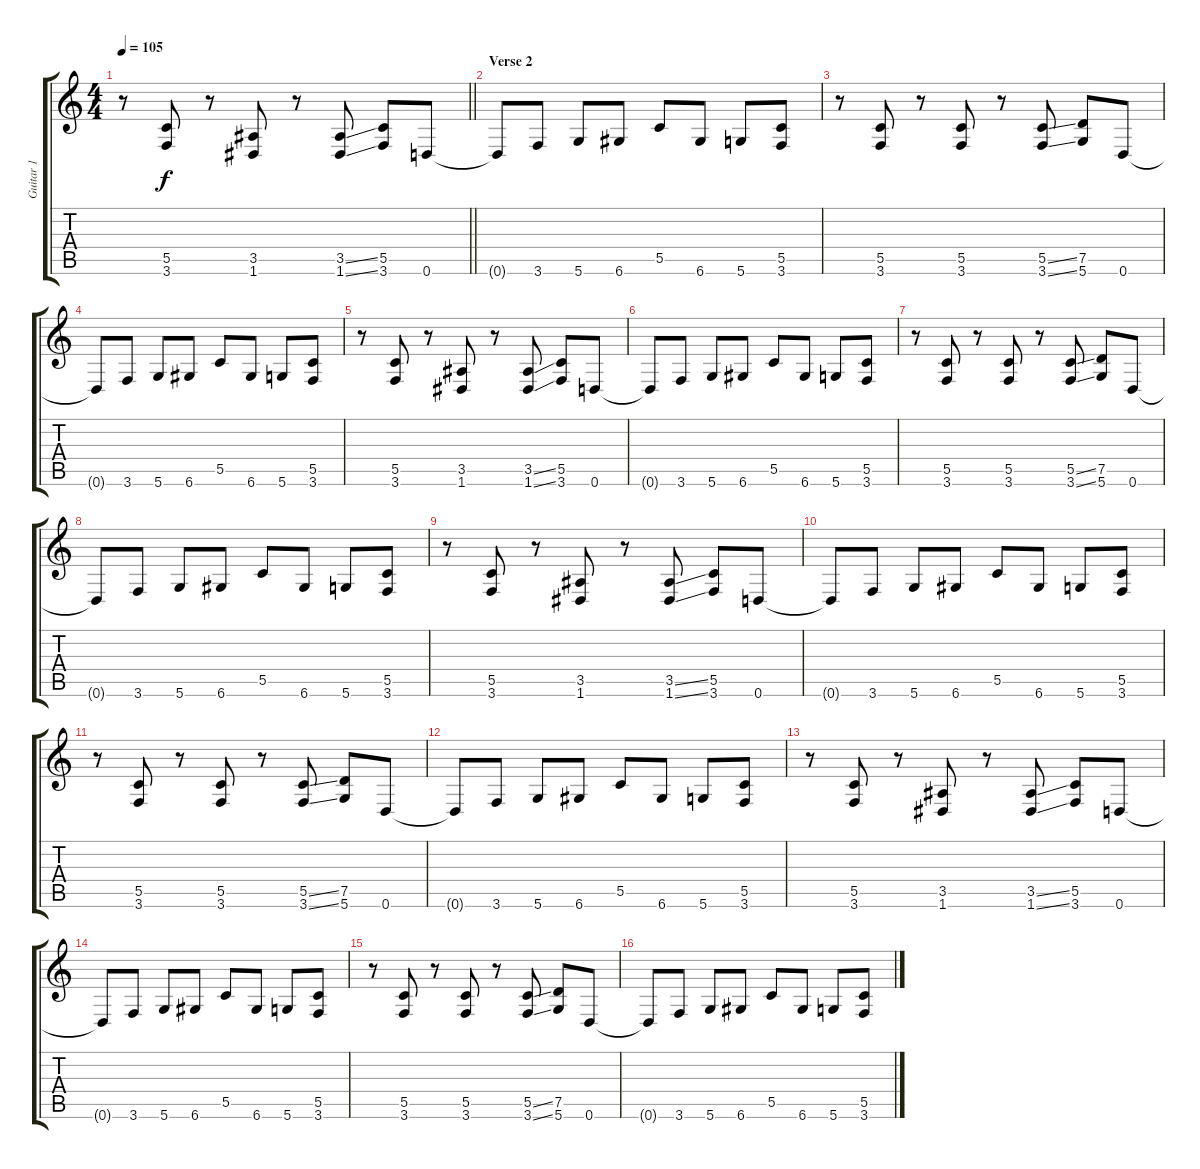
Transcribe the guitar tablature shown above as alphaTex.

\track ("Guitar 1" "Guitar 1") {instrument distortionguitar}
\staff {score tabs}
\tuning (D4 A3 F3 C3 G2 D2) {hide}
\ts (4 4)
\tempo 105
\clef g2
\barLineRight lightlight
\ks c
r.8{dy f} (5.5 3.6).8 r.8 (3.5 1.6).8 r.8 (3.5{ss} 1.6{ss}).8 (5.5 3.6).8 0.6.8 |
\section ("" "Verse 2")
0.6{t}.8 3.6.8 5.6.8 6.6.8 5.5.8 6.6.8 5.6.8 (5.5 3.6).8 |
r.8 (5.5 3.6).8 r.8 (5.5 3.6).8 r.8 (5.5{ss} 3.6{ss}).8 (7.5 5.6).8 0.6.8 |
0.6{t}.8 3.6.8 5.6.8 6.6.8 5.5.8 6.6.8 5.6.8 (5.5 3.6).8 |
r.8 (5.5 3.6).8 r.8 (3.5 1.6).8 r.8 (3.5{ss} 1.6{ss}).8 (5.5 3.6).8 0.6.8 |
0.6{t}.8 3.6.8 5.6.8 6.6.8 5.5.8 6.6.8 5.6.8 (5.5 3.6).8 |
r.8 (5.5 3.6).8 r.8 (5.5 3.6).8 r.8 (5.5{ss} 3.6{ss}).8 (7.5 5.6).8 0.6.8 |
0.6{t}.8 3.6.8 5.6.8 6.6.8 5.5.8 6.6.8 5.6.8 (5.5 3.6).8 |
r.8 (5.5 3.6).8 r.8 (3.5 1.6).8 r.8 (3.5{ss} 1.6{ss}).8 (5.5 3.6).8 0.6.8 |
0.6{t}.8 3.6.8 5.6.8 6.6.8 5.5.8 6.6.8 5.6.8 (5.5 3.6).8 |
r.8 (5.5 3.6).8 r.8 (5.5 3.6).8 r.8 (5.5{ss} 3.6{ss}).8 (7.5 5.6).8 0.6.8 |
0.6{t}.8 3.6.8 5.6.8 6.6.8 5.5.8 6.6.8 5.6.8 (5.5 3.6).8 |
r.8 (5.5 3.6).8 r.8 (3.5 1.6).8 r.8 (3.5{ss} 1.6{ss}).8 (5.5 3.6).8 0.6.8 |
0.6{t}.8 3.6.8 5.6.8 6.6.8 5.5.8 6.6.8 5.6.8 (5.5 3.6).8 |
r.8 (5.5 3.6).8 r.8 (5.5 3.6).8 r.8 (5.5{ss} 3.6{ss}).8 (7.5 5.6).8 0.6.8 |
0.6{t}.8 3.6.8 5.6.8 6.6.8 5.5.8 6.6.8 5.6.8 (5.5 3.6).8
